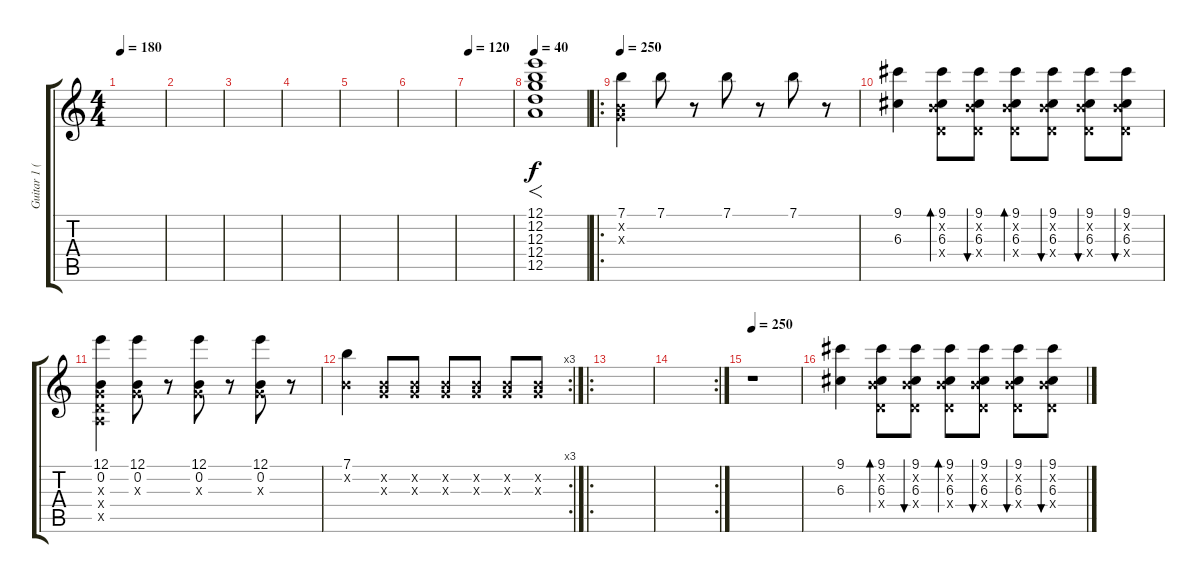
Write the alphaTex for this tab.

\track ("Guitar 1 (electric)" "Guitar 1 (") {instrument overdrivenguitar}
\staff {score tabs}
\tuning (E4 B3 G3 D3 A2 E2) {hide}
\ts (4 4)
\tempo 180
\clef g2
\ks c
|
|
|
|
|
|
\tempo 120
|
\tempo 40
(12.1 12.2 12.3 12.4 12.5).1{f} |
\ro
\tempo 250
(7.1 0.2{x} 0.3{x}).4{instrument overdrivenguitar} 7.1.8 r.8 7.1.8 r.8 7.1.8 r.8 |
(9.1 6.3).4 (9.1 0.2{x} 6.3 0.4{x}).8{bd 480} (9.1 0.2{x} 6.3 0.4{x}).8{bu 480} (9.1 0.2{x} 6.3 0.4{x}).8{bd 480} (9.1 0.2{x} 6.3 0.4{x}).8{bu 480} (9.1 0.2{x} 6.3 0.4{x}).8{bu 480} (9.1 0.2{x} 6.3 0.4{x}).8{bu 480} |
(12.1 0.2 0.3{x} 0.4{x} 0.5{x}).4 (12.1 0.2 0.3{x}).8 r.8 (12.1 0.2 0.3{x}).8 r.8 (12.1 0.2 0.3{x}).8 r.8 |
\rc 3
(7.1 0.2{x}).4 (0.2{x} 0.3{x}).8 (0.2{x} 0.3{x}).8 (0.2{x} 0.3{x}).8 (0.2{x} 0.3{x}).8 (0.2{x} 0.3{x}).8 (0.2{x} 0.3{x}).8 |
\ro
|
\rc 2
|
\tempo 250
r.1{volume 0 instrument acousticgrandpiano} |
(9.1 6.3).4 (9.1 0.2{x} 6.3 0.4{x}).8{bd 480} (9.1 0.2{x} 6.3 0.4{x}).8{bu 480} (9.1 0.2{x} 6.3 0.4{x}).8{bd 480} (9.1 0.2{x} 6.3 0.4{x}).8{bu 480} (9.1 0.2{x} 6.3 0.4{x}).8{bu 480} (9.1 0.2{x} 6.3 0.4{x}).8{bu 480}
